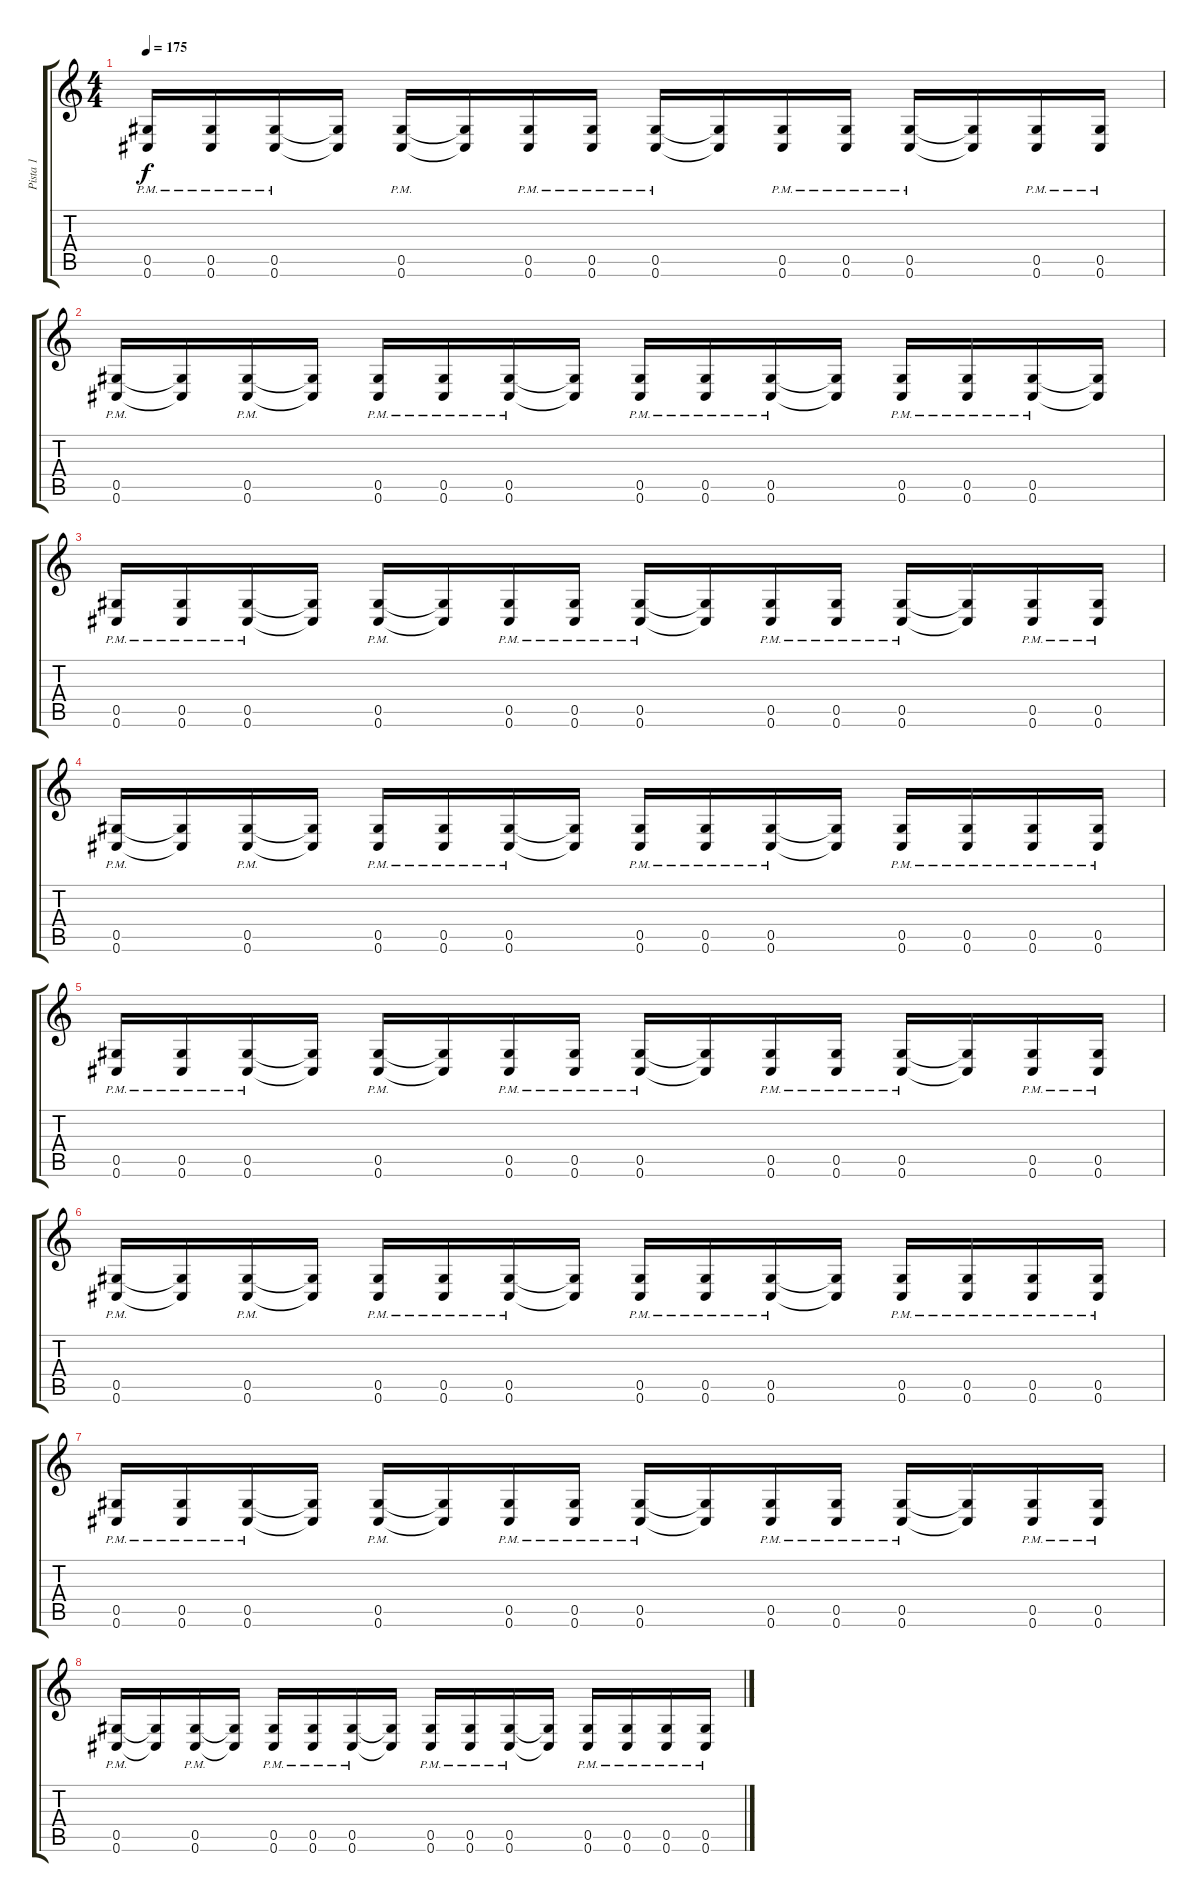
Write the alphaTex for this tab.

\track ("Pista 1" "Pista 1") {instrument distortionguitar}
\staff {score tabs}
\tuning (Eb4 Bb3 Gb3 Db3 Ab2 Db2) {hide}
\ts (4 4)
\tempo 175
\clef g2
\ks c
(0.5{pm} 0.6{pm}).16{dy f} (0.5{pm} 0.6{pm}).16 (0.5{pm} 0.6{pm}).16 (0.5{t} 0.6{t}).16 (0.5{pm} 0.6{pm}).16 (0.5{t} 0.6{t}).16 (0.5{pm} 0.6{pm}).16 (0.5{pm} 0.6{pm}).16 (0.5{pm} 0.6{pm}).16 (0.5{t} 0.6{t}).16 (0.5{pm} 0.6{pm}).16 (0.5{pm} 0.6{pm}).16 (0.5{pm} 0.6{pm}).16 (0.5{t} 0.6{t}).16 (0.5{pm} 0.6{pm}).16 (0.5{pm} 0.6{pm}).16 |
(0.5{pm} 0.6{pm}).16 (0.5{t} 0.6{t}).16 (0.5{pm} 0.6{pm}).16 (0.5{t} 0.6{t}).16 (0.5{pm} 0.6{pm}).16 (0.5{pm} 0.6{pm}).16 (0.5{pm} 0.6{pm}).16 (0.5{t} 0.6{t}).16 (0.5{pm} 0.6{pm}).16 (0.5{pm} 0.6{pm}).16 (0.5{pm} 0.6{pm}).16 (0.5{t} 0.6{t}).16 (0.5{pm} 0.6{pm}).16 (0.5{pm} 0.6{pm}).16 (0.5{pm} 0.6{pm}).16 (0.5{t} 0.6{t}).16 |
(0.5{pm} 0.6{pm}).16 (0.5{pm} 0.6{pm}).16 (0.5{pm} 0.6{pm}).16 (0.5{t} 0.6{t}).16 (0.5{pm} 0.6{pm}).16 (0.5{t} 0.6{t}).16 (0.5{pm} 0.6{pm}).16 (0.5{pm} 0.6{pm}).16 (0.5{pm} 0.6{pm}).16 (0.5{t} 0.6{t}).16 (0.5{pm} 0.6{pm}).16 (0.5{pm} 0.6{pm}).16 (0.5{pm} 0.6{pm}).16 (0.5{t} 0.6{t}).16 (0.5{pm} 0.6{pm}).16 (0.5{pm} 0.6{pm}).16 |
(0.5{pm} 0.6{pm}).16 (0.5{t} 0.6{t}).16 (0.5{pm} 0.6{pm}).16 (0.5{t} 0.6{t}).16 (0.5{pm} 0.6{pm}).16 (0.5{pm} 0.6{pm}).16 (0.5{pm} 0.6{pm}).16 (0.5{t} 0.6{t}).16 (0.5{pm} 0.6{pm}).16 (0.5{pm} 0.6{pm}).16 (0.5{pm} 0.6{pm}).16 (0.5{t} 0.6{t}).16 (0.5{pm} 0.6{pm}).16 (0.5{pm} 0.6{pm}).16 (0.5{pm} 0.6{pm}).16 (0.5{pm} 0.6{pm}).16 |
(0.5{pm} 0.6{pm}).16 (0.5{pm} 0.6{pm}).16 (0.5{pm} 0.6{pm}).16 (0.5{t} 0.6{t}).16 (0.5{pm} 0.6{pm}).16 (0.5{t} 0.6{t}).16 (0.5{pm} 0.6{pm}).16 (0.5{pm} 0.6{pm}).16 (0.5{pm} 0.6{pm}).16 (0.5{t} 0.6{t}).16 (0.5{pm} 0.6{pm}).16 (0.5{pm} 0.6{pm}).16 (0.5{pm} 0.6{pm}).16 (0.5{t} 0.6{t}).16 (0.5{pm} 0.6{pm}).16 (0.5{pm} 0.6{pm}).16 |
(0.5{pm} 0.6{pm}).16 (0.5{t} 0.6{t}).16 (0.5{pm} 0.6{pm}).16 (0.5{t} 0.6{t}).16 (0.5{pm} 0.6{pm}).16 (0.5{pm} 0.6{pm}).16 (0.5{pm} 0.6{pm}).16 (0.5{t} 0.6{t}).16 (0.5{pm} 0.6{pm}).16 (0.5{pm} 0.6{pm}).16 (0.5{pm} 0.6{pm}).16 (0.5{t} 0.6{t}).16 (0.5{pm} 0.6{pm}).16 (0.5{pm} 0.6{pm}).16 (0.5{pm} 0.6{pm}).16 (0.5{pm} 0.6{pm}).16 |
(0.5{pm} 0.6{pm}).16 (0.5{pm} 0.6{pm}).16 (0.5{pm} 0.6{pm}).16 (0.5{t} 0.6{t}).16 (0.5{pm} 0.6{pm}).16 (0.5{t} 0.6{t}).16 (0.5{pm} 0.6{pm}).16 (0.5{pm} 0.6{pm}).16 (0.5{pm} 0.6{pm}).16 (0.5{t} 0.6{t}).16 (0.5{pm} 0.6{pm}).16 (0.5{pm} 0.6{pm}).16 (0.5{pm} 0.6{pm}).16 (0.5{t} 0.6{t}).16 (0.5{pm} 0.6{pm}).16 (0.5{pm} 0.6{pm}).16 |
(0.5{pm} 0.6{pm}).16 (0.5{t} 0.6{t}).16 (0.5{pm} 0.6{pm}).16 (0.5{t} 0.6{t}).16 (0.5{pm} 0.6{pm}).16 (0.5{pm} 0.6{pm}).16 (0.5{pm} 0.6{pm}).16 (0.5{t} 0.6{t}).16 (0.5{pm} 0.6{pm}).16 (0.5{pm} 0.6{pm}).16 (0.5{pm} 0.6{pm}).16 (0.5{t} 0.6{t}).16 (0.5{pm} 0.6{pm}).16 (0.5{pm} 0.6{pm}).16 (0.5{pm} 0.6{pm}).16 (0.5{pm} 0.6{pm}).16
